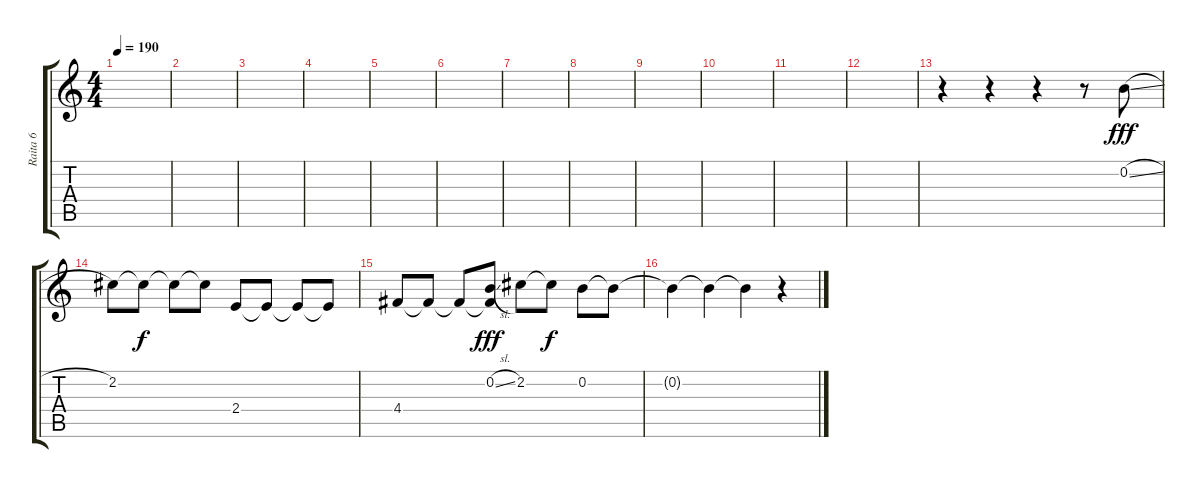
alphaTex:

\track ("Raita 6" "Raita 6") {instrument distortionguitar}
\staff {score tabs}
\tuning (E4 B3 G3 D3 A2 E2) {hide}
\ts (4 4)
\tempo 190
\clef g2
\ks c
|
|
|
|
|
|
|
|
|
|
|
|
r.4 r.4 r.4 r.8 0.2{sl}.8{dy fff} |
2.2.8 2.2{t}.8{dy f} 2.2{t}.8 2.2{t}.8 2.4.8 2.4{t}.8 2.4{t}.8 2.4{t}.8 |
4.4.8 4.4{t}.8 4.4{t}.8 (0.2{sl} 4.4{t}).8{dy fff} 2.2.8 2.2{t}.8{dy f} 0.2.8 0.2{t}.8 |
0.2{t}.4 0.2{t}.4 0.2{t}.4 r.4
